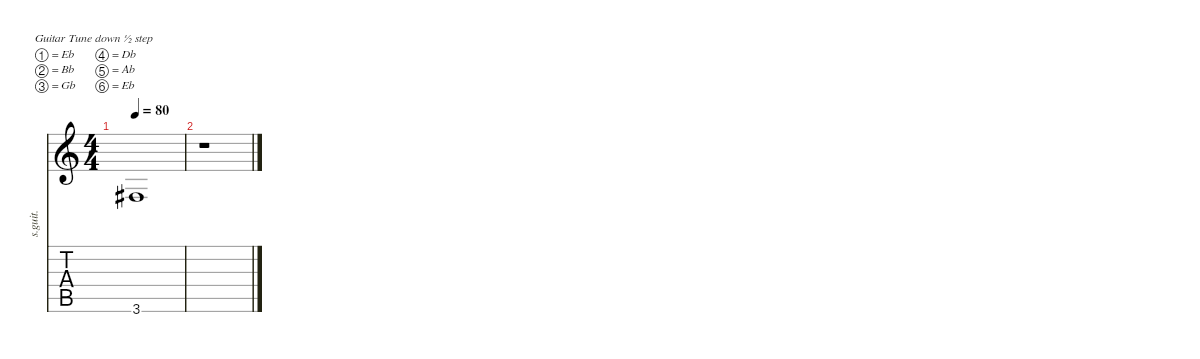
\defaultSystemsLayout 4
\hideDynamics
\bracketExtendMode nobrackets
\track ("Rhythm Guitar (Acoustic, Bell)" "s.guit.") {instrument acousticguitarsteel}
\staff {score tabs}
\tuning (Eb4 Bb3 Gb3 Db3 Ab2 Eb2)
\ts (4 4)
\tempo 80
\clef g2
\ks c
3.6{t acc #}.1{lyrics (0 "") lyrics (1 "") lyrics (2 "") lyrics (3 "") lyrics (4 "") dy mp} |
r.1
